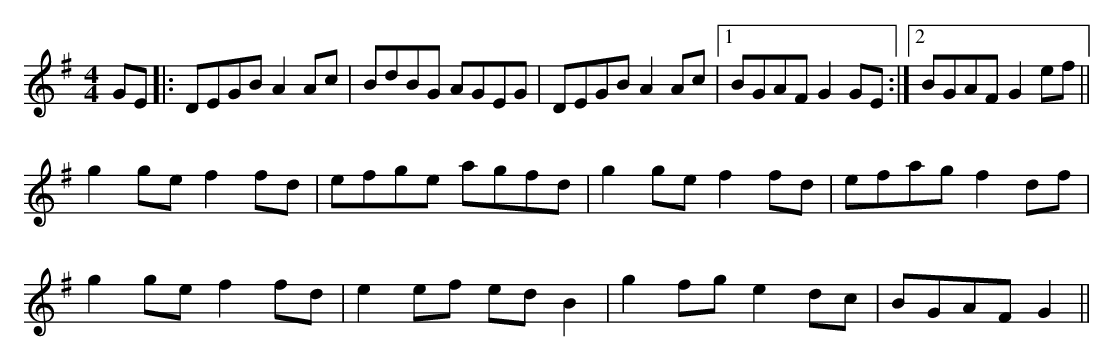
X:1
M:4/4
K:G
GE|:DEGB A2Ac|BdBG AGEG|DEGB A2Ac|1 BGAF G2GE:|2 BGAF G2ef||
g2ge f2fd|efge agfd|g2ge f2fd|efag f2df|
g2ge f2fd|e2ef edB2|g2fg e2dc|BGAF G2||
